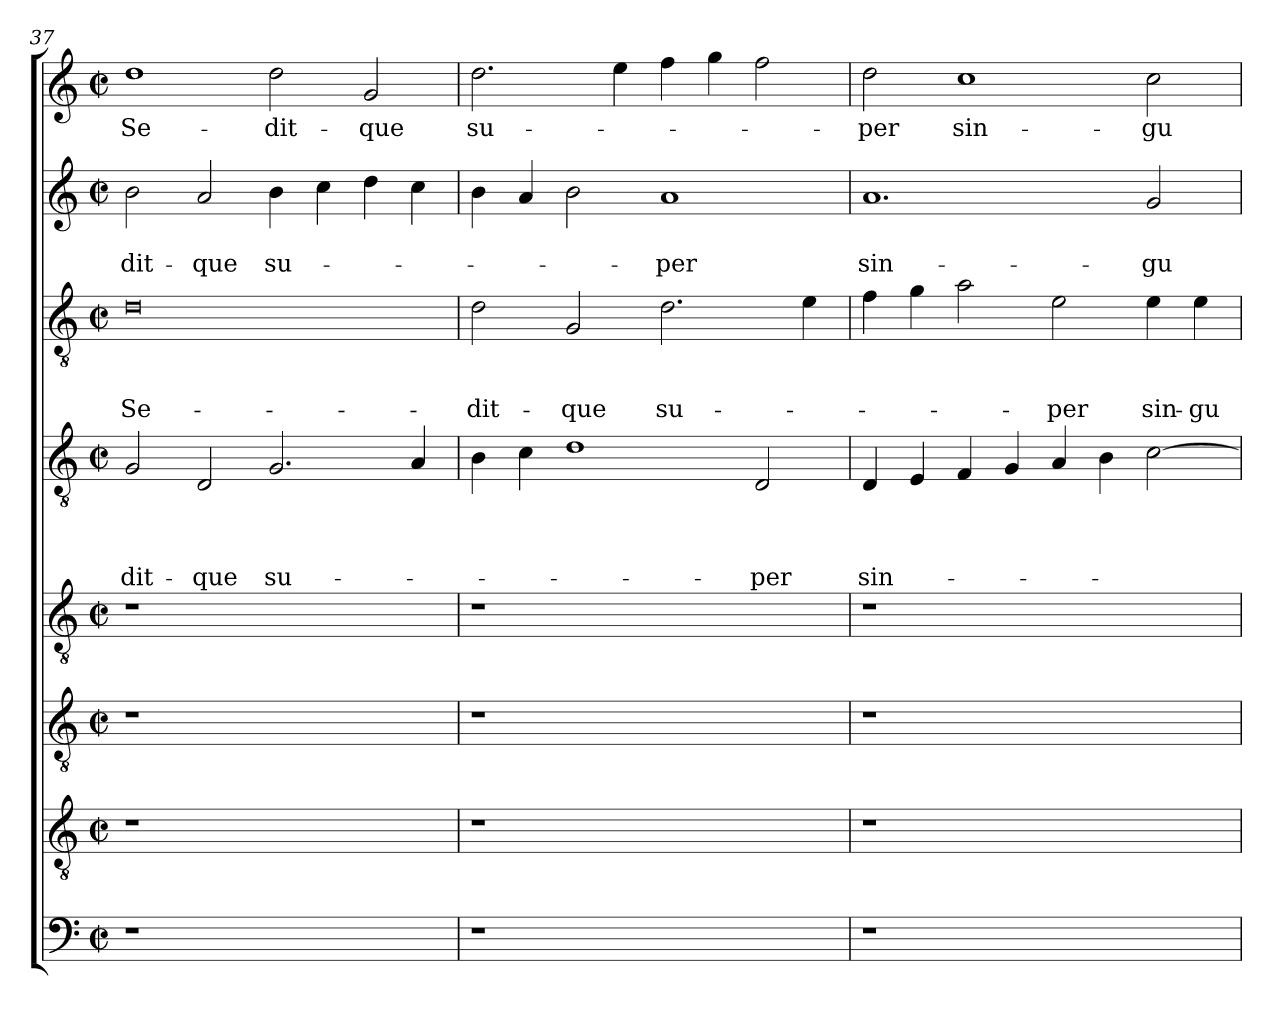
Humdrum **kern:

**kern	**kern	**kern	**kern	**kern	**text	**text	**text	**text	**kern	**text	**text	**text	**kern	**text	**text	**kern	**text
*part8	*part7	*part6	*part5	*part4	*part4	*part4	*part4	*part4	*part3	*part3	*part3	*part3	*part2	*part2	*part2	*part1	*part1
*staff8	*staff7	*staff6	*staff5	*staff4	*staff4	*staff4	*staff4	*staff4	*staff3	*staff3	*staff3	*staff3	*staff2	*staff2	*staff2	*staff1	*staff1
*clefF4	*clefGv2	*clefGv2	*clefGv2	*clefGv2	*	*	*	*	*clefGv2	*	*	*	*clefG2	*	*	*clefG2	*
*k[]	*k[]	*k[]	*k[]	*k[]	*	*	*	*	*k[]	*	*	*	*k[]	*	*	*k[]	*
*C:	*C:	*C:	*C:	*C:	*	*	*	*	*C:	*	*	*	*C:	*	*	*C:	*
*M2/2	*M2/2	*M2/2	*M2/2	*M2/2	*	*	*	*	*M2/2	*	*	*	*M2/2	*	*	*M2/2	*
*met(c|)	*met(c|)	*met(c|)	*met(c|)	*met(c|)	*	*	*	*	*met(c|)	*	*	*	*met(c|)	*	*	*met(c|)	*
=37	=37	=37	=37	=37	=37	=37	=37	=37	=37	=37	=37	=37	=37	=37	=37	=37	=37
!	!	!	!	!	!	!	!	!LO:LY:b	!	!	!	!LO:LY:b	!	!	!LO:LY:b	!	!LO:LY:b
1r	1r	1r	1r	2G/	.	.	.	-dit-	0d	.	.	Se-	2b\	.	-dit-	1dd	Se-
!	!	!	!	!	!	!	!	!LO:LY:b	!	!	!	!	!	!	!LO:LY:b	!	!
.	.	.	.	2D/	.	.	.	-que	.	.	.	.	2a/	.	-que	.	.
!	!	!	!	!	!	!	!	!LO:LY:b	!	!	!	!	!	!	!LO:LY:b	!	!LO:LY:b
1ryy	1ryy	1ryy	1ryy	2.G/	.	.	.	su-	.	.	.	.	4b\	.	su-	2dd\	-dit-
.	.	.	.	.	.	.	.	.	.	.	.	.	4cc\	.	.	.	.
!	!	!	!	!	!	!	!	!	!	!	!	!	!	!	!	!	!LO:LY:b
.	.	.	.	.	.	.	.	.	.	.	.	.	4dd\	.	.	2g/	-que
.	.	.	.	4A/	.	.	.	.	.	.	.	.	4cc\	.	.	.	.
=38	=38	=38	=38	=38	=38	=38	=38	=38	=38	=38	=38	=38	=38	=38	=38	=38	=38
!	!	!	!	!	!	!	!	!	!	!	!	!LO:LY:b	!	!	!	!	!LO:LY:b
1r	1r	1r	1r	4B\	.	.	.	.	2d\	.	.	-dit-	4b\	.	.	2.dd\	su-
.	.	.	.	4c\	.	.	.	.	.	.	.	.	4a/	.	.	.	.
!	!	!	!	!	!	!	!	!	!	!	!	!LO:LY:b	!	!	!	!	!
.	.	.	.	1d	.	.	.	.	2G/	.	.	-que	2b\	.	.	.	.
.	.	.	.	.	.	.	.	.	.	.	.	.	.	.	.	4ee\	.
!	!	!	!	!	!	!	!	!	!	!	!	!LO:LY:b	!	!	!LO:LY:b	!	!
1ryy	1ryy	1ryy	1ryy	.	.	.	.	.	2.d\	.	.	su-	1a	.	-per	4ff\	.
.	.	.	.	.	.	.	.	.	.	.	.	.	.	.	.	4gg\	.
!	!	!	!	!	!	!	!	!LO:LY:b	!	!	!	!	!	!	!	!	!
.	.	.	.	2D/	.	.	.	-per	.	.	.	.	.	.	.	2ff\	.
.	.	.	.	.	.	.	.	.	4e\	.	.	.	.	.	.	.	.
=39	=39	=39	=39	=39	=39	=39	=39	=39	=39	=39	=39	=39	=39	=39	=39	=39	=39
!	!	!	!	!	!	!	!	!LO:LY:b	!	!	!	!	!	!	!LO:LY:b	!	!LO:LY:b
1r	1r	1r	1r	4D/	.	.	.	sin-	4f\	.	.	.	1.a	.	sin-	2dd\	-per
.	.	.	.	4E/	.	.	.	.	4g\	.	.	.	.	.	.	.	.
!	!	!	!	!	!	!	!	!	!	!	!	!	!	!	!	!	!LO:LY:b
.	.	.	.	4F/	.	.	.	.	2a\	.	.	.	.	.	.	1cc	sin-
.	.	.	.	4G/	.	.	.	.	.	.	.	.	.	.	.	.	.
!	!	!	!	!	!	!	!	!	!	!	!	!LO:LY:b	!	!	!	!	!
1ryy	1ryy	1ryy	1ryy	4A/	.	.	.	.	2e\	.	.	-per	.	.	.	.	.
.	.	.	.	4B\	.	.	.	.	.	.	.	.	.	.	.	.	.
!	!	!	!	!	!	!	!	!	!	!	!	!LO:LY:b	!	!	!LO:LY:b	!	!LO:LY:b
.	.	.	.	[2c\	.	.	.	.	4e\	.	.	sin-	2g/	.	-gu-	2cc\	-gu-
!	!	!	!	!	!	!	!	!	!	!	!	!LO:LY:b	!	!	!	!	!
.	.	.	.	.	.	.	.	.	4e\	.	.	-gu-	.	.	.	.	.
=	=	=	=	=	=	=	=	=	=	=	=	=	=	=	=	=	=
*-	*-	*-	*-	*-	*-	*-	*-	*-	*-	*-	*-	*-	*-	*-	*-	*-	*-
